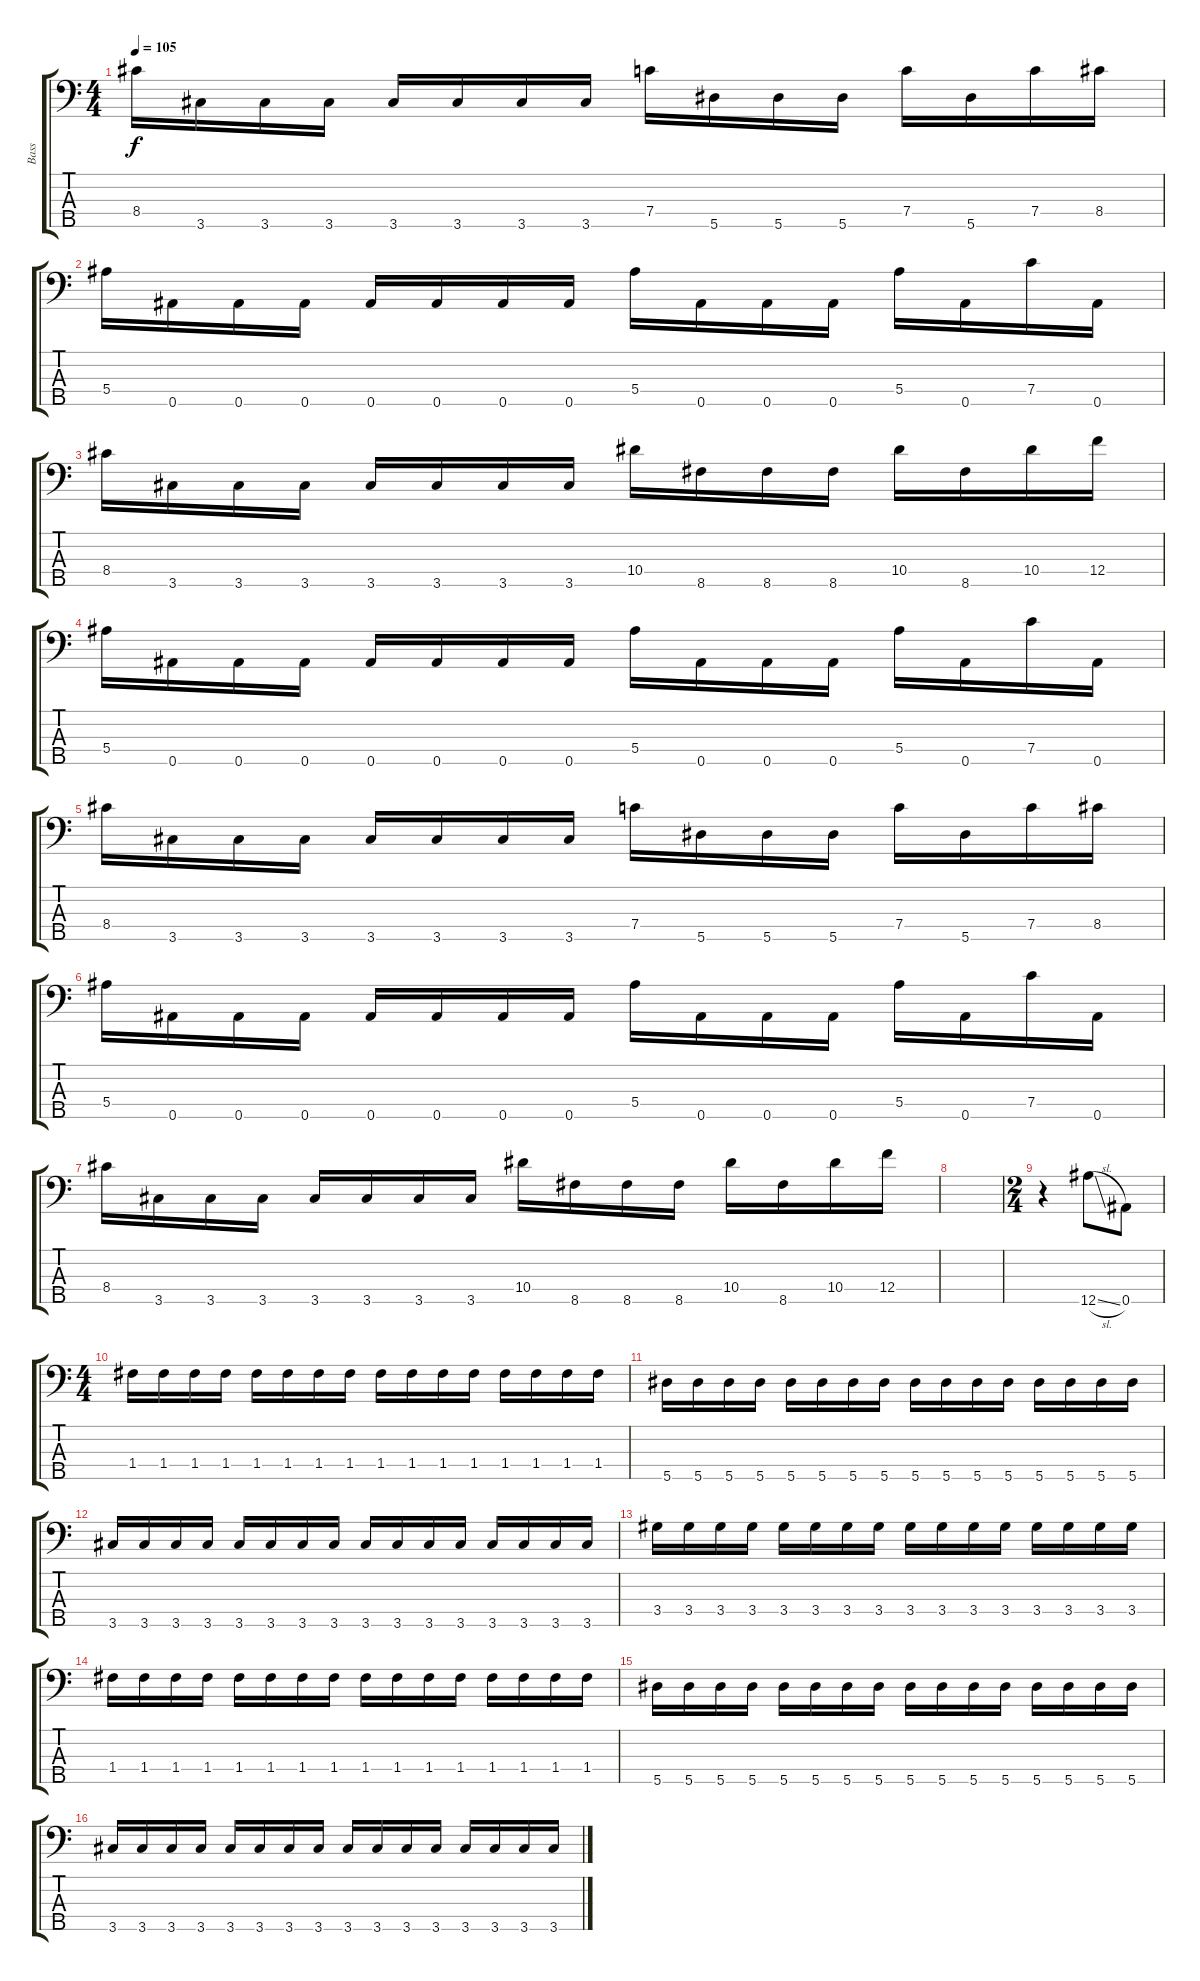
\track ("Bass" "Bass") {instrument electricbassfinger}
\staff {score tabs}
\tuning (G3 Eb3 Bb2 F2 Bb1) {hide}
\ts (4 4)
\tempo 105
\clef f4
\ks c
8.4.16{dy f} 3.5.16 3.5.16 3.5.16 3.5.16 3.5.16 3.5.16 3.5.16 7.4.16 5.5.16 5.5.16 5.5.16 7.4.16 5.5.16 7.4.16 8.4.16 |
5.4.16 0.5.16 0.5.16 0.5.16 0.5.16 0.5.16 0.5.16 0.5.16 5.4.16 0.5.16 0.5.16 0.5.16 5.4.16 0.5.16 7.4.16 0.5.16 |
8.4.16 3.5.16 3.5.16 3.5.16 3.5.16 3.5.16 3.5.16 3.5.16 10.4.16 8.5.16 8.5.16 8.5.16 10.4.16 8.5.16 10.4.16 12.4.16 |
5.4.16 0.5.16 0.5.16 0.5.16 0.5.16 0.5.16 0.5.16 0.5.16 5.4.16 0.5.16 0.5.16 0.5.16 5.4.16 0.5.16 7.4.16 0.5.16 |
8.4.16 3.5.16 3.5.16 3.5.16 3.5.16 3.5.16 3.5.16 3.5.16 7.4.16 5.5.16 5.5.16 5.5.16 7.4.16 5.5.16 7.4.16 8.4.16 |
5.4.16 0.5.16 0.5.16 0.5.16 0.5.16 0.5.16 0.5.16 0.5.16 5.4.16 0.5.16 0.5.16 0.5.16 5.4.16 0.5.16 7.4.16 0.5.16 |
8.4.16 3.5.16 3.5.16 3.5.16 3.5.16 3.5.16 3.5.16 3.5.16 10.4.16 8.5.16 8.5.16 8.5.16 10.4.16 8.5.16 10.4.16 12.4.16 |
|
\ts (2 4)
r.4 12.5{sl}.8 0.5.8 |
\ts (4 4)
1.4.16 1.4.16 1.4.16 1.4.16 1.4.16 1.4.16 1.4.16 1.4.16 1.4.16 1.4.16 1.4.16 1.4.16 1.4.16 1.4.16 1.4.16 1.4.16 |
5.5.16 5.5.16 5.5.16 5.5.16 5.5.16 5.5.16 5.5.16 5.5.16 5.5.16 5.5.16 5.5.16 5.5.16 5.5.16 5.5.16 5.5.16 5.5.16 |
3.5.16 3.5.16 3.5.16 3.5.16 3.5.16 3.5.16 3.5.16 3.5.16 3.5.16 3.5.16 3.5.16 3.5.16 3.5.16 3.5.16 3.5.16 3.5.16 |
3.4.16 3.4.16 3.4.16 3.4.16 3.4.16 3.4.16 3.4.16 3.4.16 3.4.16 3.4.16 3.4.16 3.4.16 3.4.16 3.4.16 3.4.16 3.4.16 |
1.4.16 1.4.16 1.4.16 1.4.16 1.4.16 1.4.16 1.4.16 1.4.16 1.4.16 1.4.16 1.4.16 1.4.16 1.4.16 1.4.16 1.4.16 1.4.16 |
5.5.16 5.5.16 5.5.16 5.5.16 5.5.16 5.5.16 5.5.16 5.5.16 5.5.16 5.5.16 5.5.16 5.5.16 5.5.16 5.5.16 5.5.16 5.5.16 |
3.5.16 3.5.16 3.5.16 3.5.16 3.5.16 3.5.16 3.5.16 3.5.16 3.5.16 3.5.16 3.5.16 3.5.16 3.5.16 3.5.16 3.5.16 3.5.16
